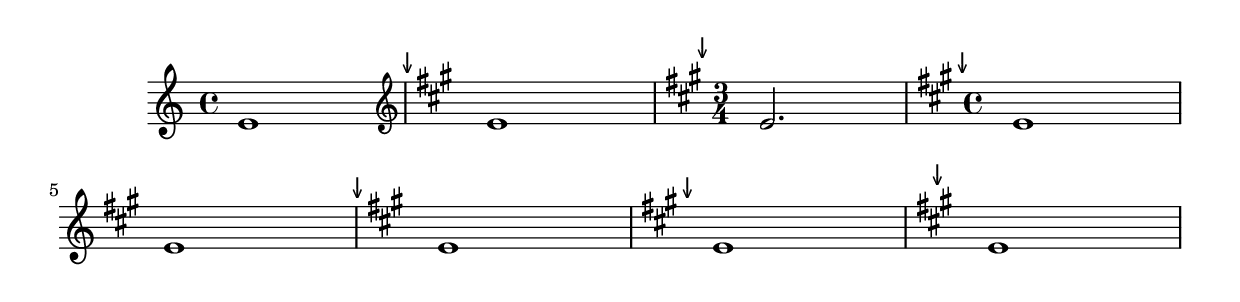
%% Do not edit this file; it is auto-generated from LSR http://lsr.dsi.unimi.it
%% This file is in the public domain.
\version "2.11.38"

\header {
  lsrtags = "text"

  texidoc = "
If specified, text marks may be aligned with notation objects other
than bar lines.  These objects include @code{ambitus},
@code{breathing-sign}, @code{clef}, @code{custos}, @code{staff-bar},
@code{left-edge}, @code{key-cancellation}, @code{key-signature}, and
@code{time-signature}.



In such cases, text marks will be horizontally centered above the
object. However this can be changed, as demonstrated on the second line
of this example (in a score with multiple staves, this setting should
be done for all the staves).



"
  doctitle = "Aligning marks with various notation objects"
} % begin verbatim
\relative c' {
  e1
  
  % the RehearsalMark will be centered above the Clef
  \override Score.RehearsalMark #'break-align-symbols = #'(clef)
  \key a \major
  \clef treble
  \mark "↓"
  e
  
  % the RehearsalMark will be centered above the TimeSignature
  \override Score.RehearsalMark #'break-align-symbols = #'(time-signature)
  \key a \major
  \clef treble
  \time 3/4
  \mark "↓"
  e2.
  
  % the RehearsalMark will be centered above the KeySignature
  \override Score.RehearsalMark #'break-align-symbols = #'(key-signature)
  \key a \major
  \clef treble
  \time 4/4
  \mark "↓"
  e1

  \break
  e
  
  % the RehearsalMark will be aligned with the left edge of the KeySignature
  \once \override Score.KeySignature #'break-align-anchor-alignment = #LEFT
  \mark "↓"
  \key a \major
  e
  
  % the RehearsalMark will be aligned with the right edge of the KeySignature
  \once \override Score.KeySignature #'break-align-anchor-alignment = #RIGHT
  \key a \major
  \mark "↓"
  e
  
  % the RehearsalMark will be aligned with the left edge of the KeySignature
  % and then shifted right by 1 unit.
  \once \override Score.KeySignature #'break-align-anchor = #1
  \key a \major
  \mark "↓"
  e1
}
